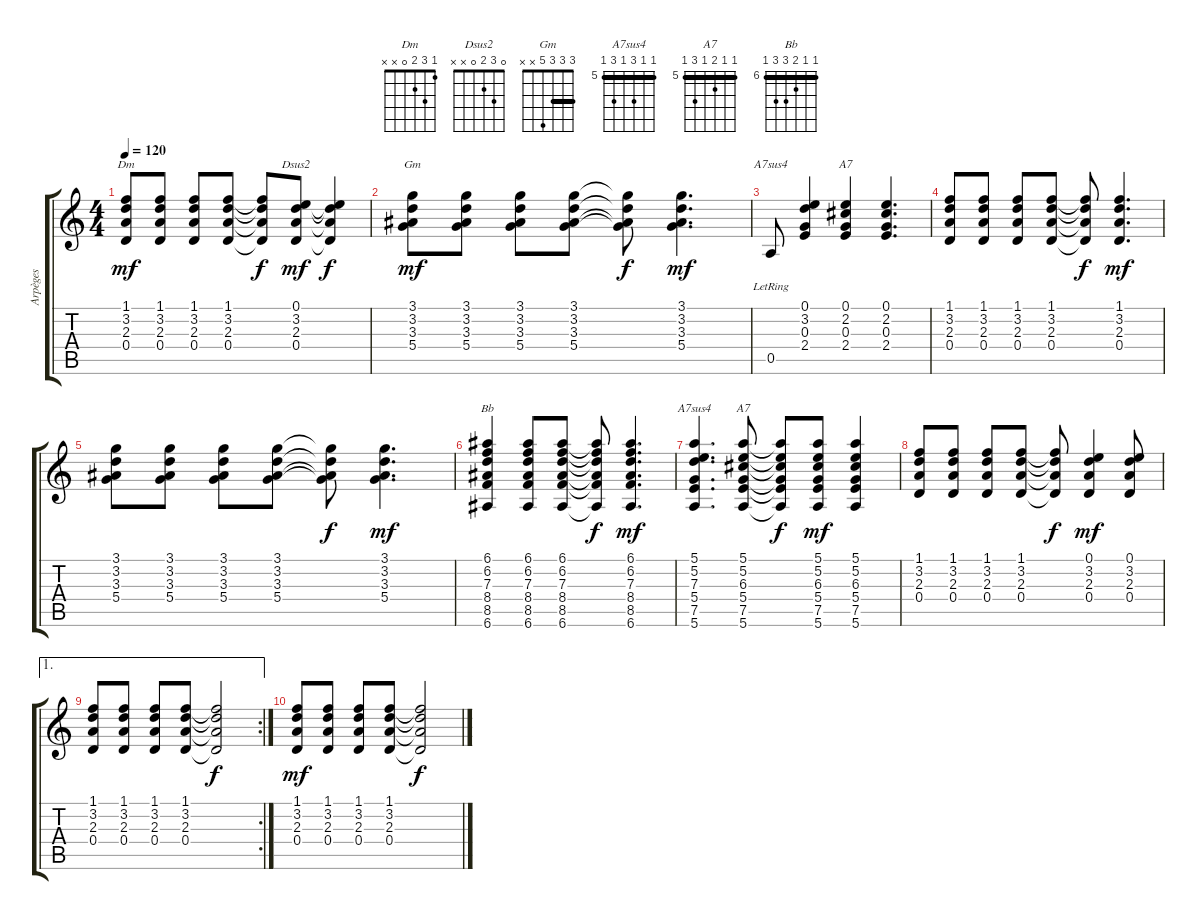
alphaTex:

\track ("Arpèges" "Arpèges") {mute instrument acousticguitarsteel}
\staff {score tabs}
\tuning (E4 B3 G3 D3 A2 E2) {hide}
\chord ("Dm" 1 3 2 0 x x)
\chord ("Dsus2" 0 3 2 0 x x)
\chord ("Gm" 3 3 3 5 x x) {barre 3}
\chord ("A7sus4" 0 3 0 2 0 x)
\chord ("A7" 0 2 0 2 0 x)
\chord ("Bb" 6 6 7 8 8 6) {firstfret 6 barre 6}
\chord ("A7sus4" 5 5 7 5 7 5) {firstfret 5 barre 5}
\chord ("A7" 5 5 6 5 7 5) {firstfret 5 barre 5}
\ts (4 4)
\tempo 120
\clef g2
\ks c
(1.1 3.2 2.3 0.4).8{ch "Dm" dy mf} (1.1 3.2 2.3 0.4).8 (1.1 3.2 2.3 0.4).8 (1.1 3.2 2.3 0.4).8 (1.1{t} 3.2{t} 2.3{t} 0.4{t}).8{dy f} (0.1 3.2 2.3 0.4).8{ch "Dsus2" dy mf} (0.1{t} 3.2{t} 2.3{t} 0.4{t}).4{dy f} |
(3.1 3.2 3.3 5.4).8{ch "Gm" dy mf} (3.1 3.2 3.3 5.4).8 (3.1 3.2 3.3 5.4).8 (3.1 3.2 3.3 5.4).8 (3.1{t} 3.2{t} 3.3{t} 5.4{t}).8{dy f} (3.1 3.2 3.3 5.4).4{d dy mf} |
0.5{lr}.8{ch "A7sus4"} (0.1 3.2 0.3 2.4).4 (0.1 2.2 0.3 2.4).4{ch "A7"} (0.1 2.2 0.3 2.4).4{d} |
(1.1 3.2 2.3 0.4).8 (1.1 3.2 2.3 0.4).8 (1.1 3.2 2.3 0.4).8 (1.1 3.2 2.3 0.4).8 (1.1{t} 3.2{t} 2.3{t} 0.4{t}).8{dy f} (1.1 3.2 2.3 0.4).4{d dy mf} |
(3.1 3.2 3.3 5.4).8 (3.1 3.2 3.3 5.4).8 (3.1 3.2 3.3 5.4).8 (3.1 3.2 3.3 5.4).8 (3.1{t} 3.2{t} 3.3{t} 5.4{t}).8{dy f} (3.1 3.2 3.3 5.4).4{d dy mf} |
(6.1 6.2 7.3 8.4 8.5 6.6).4{ch "Bb"} (6.1 6.2 7.3 8.4 8.5 6.6).8 (6.1 6.2 7.3 8.4 8.5 6.6).8 (6.1{t} 6.2{t} 7.3{t} 8.4{t} 8.5{t} 6.6{t}).8{dy f} (6.1 6.2 7.3 8.4 8.5 6.6).4{d dy mf} |
(5.1 5.2 7.3 5.4 7.5 5.6).4{d ch "A7sus4"} (5.1 5.2 6.3 5.4 7.5 5.6).8{ch "A7"} (5.1{t} 5.2{t} 6.3{t} 5.4{t} 7.5{t} 5.6{t}).8{dy f} (5.1 5.2 6.3 5.4 7.5 5.6).8{dy mf} (5.1 5.2 6.3 5.4 7.5 5.6).4 |
(1.1 3.2 2.3 0.4).8 (1.1 3.2 2.3 0.4).8 (1.1 3.2 2.3 0.4).8 (1.1 3.2 2.3 0.4).8 (1.1{t} 3.2{t} 2.3{t} 0.4{t}).8{dy f} (0.1 3.2 2.3 0.4).4{dy mf} (0.1 3.2 2.3 0.4).8 |
\ae 1
\rc 2
(1.1 3.2 2.3 0.4).8 (1.1 3.2 2.3 0.4).8 (1.1 3.2 2.3 0.4).8 (1.1 3.2 2.3 0.4).8 (1.1{t} 3.2{t} 2.3{t} 0.4{t}).2{dy f} |
(1.1 3.2 2.3 0.4).8{dy mf} (1.1 3.2 2.3 0.4).8 (1.1 3.2 2.3 0.4).8 (1.1 3.2 2.3 0.4).8 (1.1{t} 3.2{t} 2.3{t} 0.4{t}).2{dy f}
